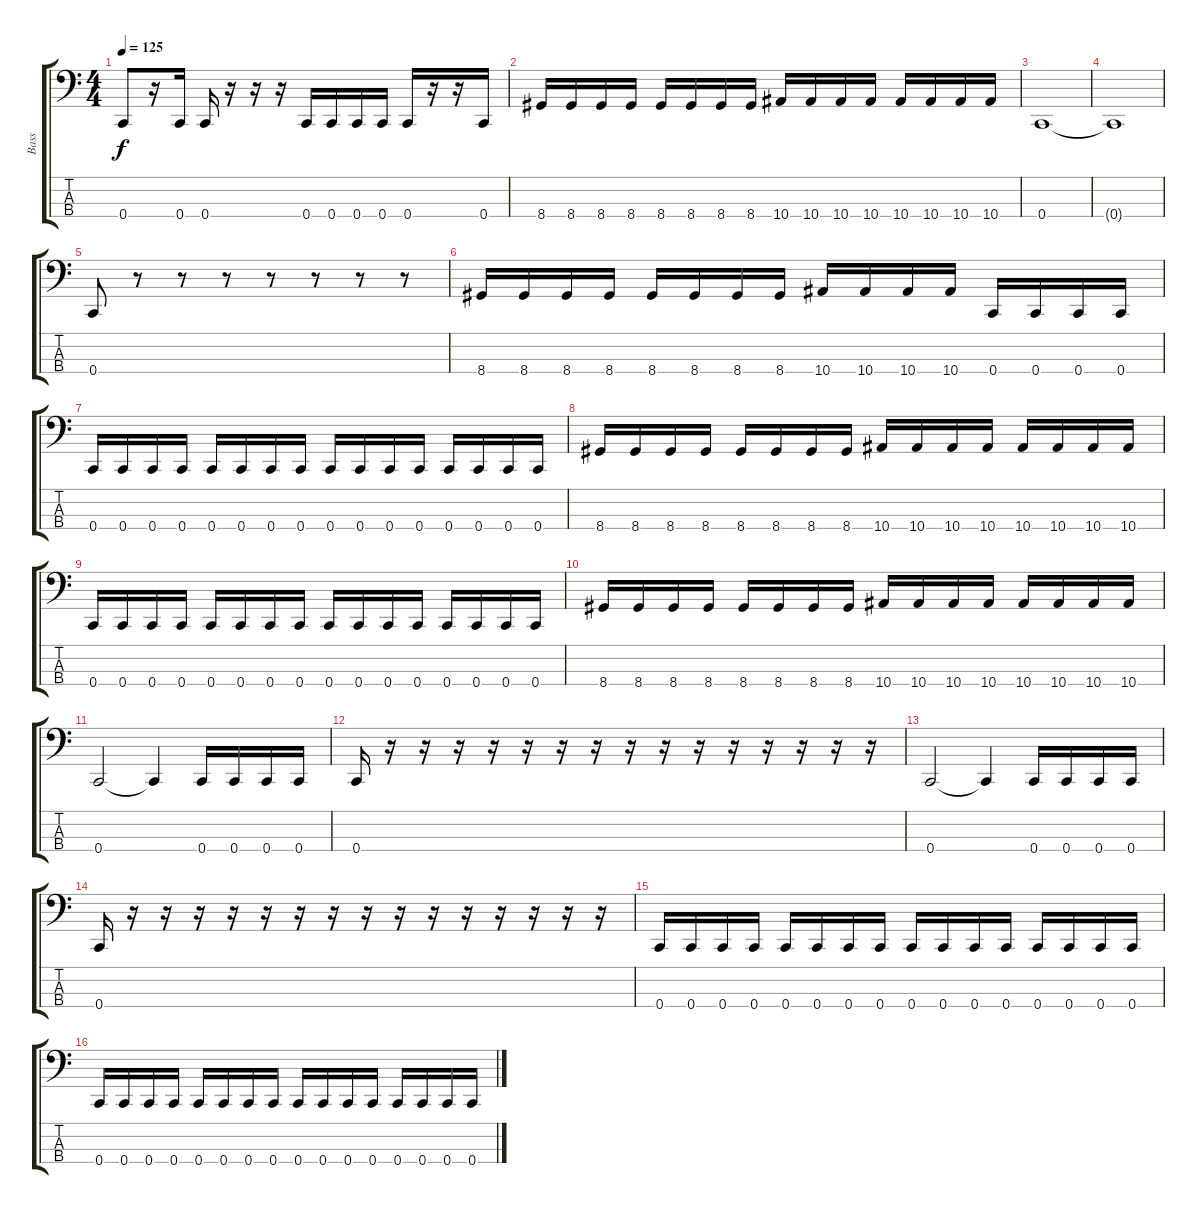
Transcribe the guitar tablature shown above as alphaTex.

\track ("Bass" "Bass") {instrument electricbassfinger}
\staff {score tabs}
\tuning (F2 C2 G1 C1) {hide}
\ts (4 4)
\tempo 125
\clef f4
\ks c
0.4.8{dy f} r.16 0.4.16 0.4.16 r.16 r.16 r.16 0.4.16 0.4.16 0.4.16 0.4.16 0.4.16 r.16 r.16 0.4.16 |
8.4.16 8.4.16 8.4.16 8.4.16 8.4.16 8.4.16 8.4.16 8.4.16 10.4.16 10.4.16 10.4.16 10.4.16 10.4.16 10.4.16 10.4.16 10.4.16 |
0.4.1 |
0.4{t}.1 |
0.4.8 r.8 r.8 r.8 r.8 r.8 r.8 r.8 |
8.4.16 8.4.16 8.4.16 8.4.16 8.4.16 8.4.16 8.4.16 8.4.16 10.4.16 10.4.16 10.4.16 10.4.16 0.4.16 0.4.16 0.4.16 0.4.16 |
0.4.16 0.4.16 0.4.16 0.4.16 0.4.16 0.4.16 0.4.16 0.4.16 0.4.16 0.4.16 0.4.16 0.4.16 0.4.16 0.4.16 0.4.16 0.4.16 |
8.4.16 8.4.16 8.4.16 8.4.16 8.4.16 8.4.16 8.4.16 8.4.16 10.4.16 10.4.16 10.4.16 10.4.16 10.4.16 10.4.16 10.4.16 10.4.16 |
0.4.16 0.4.16 0.4.16 0.4.16 0.4.16 0.4.16 0.4.16 0.4.16 0.4.16 0.4.16 0.4.16 0.4.16 0.4.16 0.4.16 0.4.16 0.4.16 |
8.4.16 8.4.16 8.4.16 8.4.16 8.4.16 8.4.16 8.4.16 8.4.16 10.4.16 10.4.16 10.4.16 10.4.16 10.4.16 10.4.16 10.4.16 10.4.16 |
0.4.2 0.4{t}.4 0.4.16 0.4.16 0.4.16 0.4.16 |
0.4.16 r.16 r.16 r.16 r.16 r.16 r.16 r.16 r.16 r.16 r.16 r.16 r.16 r.16 r.16 r.16 |
0.4.2 0.4{t}.4 0.4.16 0.4.16 0.4.16 0.4.16 |
0.4.16 r.16 r.16 r.16 r.16 r.16 r.16 r.16 r.16 r.16 r.16 r.16 r.16 r.16 r.16 r.16 |
0.4.16 0.4.16 0.4.16 0.4.16 0.4.16 0.4.16 0.4.16 0.4.16 0.4.16 0.4.16 0.4.16 0.4.16 0.4.16 0.4.16 0.4.16 0.4.16 |
0.4.16 0.4.16 0.4.16 0.4.16 0.4.16 0.4.16 0.4.16 0.4.16 0.4.16 0.4.16 0.4.16 0.4.16 0.4.16 0.4.16 0.4.16 0.4.16
